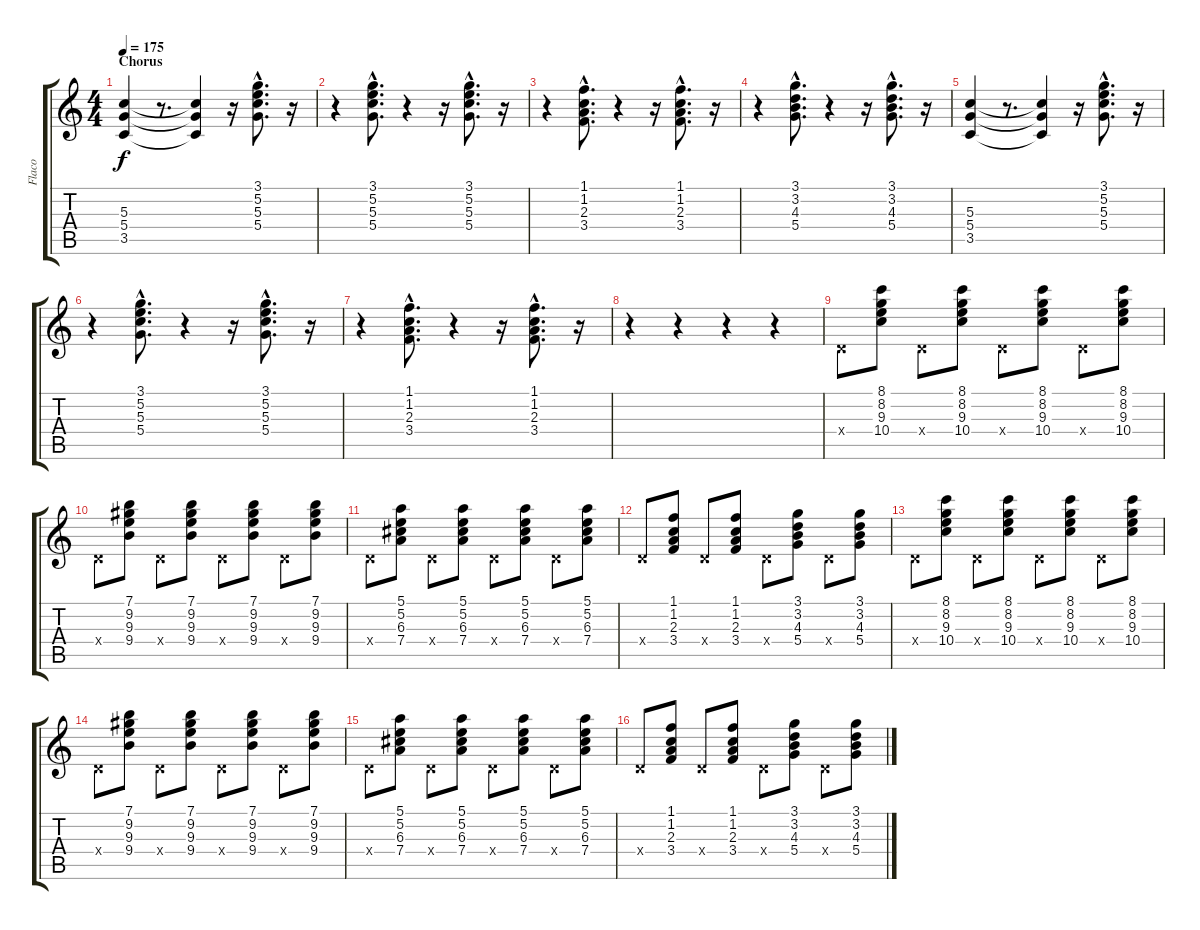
\track ("Flaco" "Flaco") {instrument acousticguitarnylon}
\staff {score tabs}
\tuning (E4 B3 G3 D3 A2 E2) {hide}
\ts (4 4)
\section ("" "Chorus")
\tempo 175
\clef g2
\ks c
(5.3 5.4 3.5).4{dy f volume 8 instrument distortionguitar} r.8{d} (5.3{t} 5.4{t} 3.5{t}).4 r.16 (3.1{hac} 5.2{hac} 5.3{hac} 5.4{hac}).8{d} r.16 |
r.4 (3.1{hac} 5.2{hac} 5.3{hac} 5.4{hac}).8{d} r.4 r.16 (3.1{hac} 5.2{hac} 5.3{hac} 5.4{hac}).8{d} r.16 |
r.4 (1.1{hac} 1.2{hac} 2.3{hac} 3.4{hac}).8{d} r.4 r.16 (1.1{hac} 1.2{hac} 2.3{hac} 3.4{hac}).8{d} r.16 |
r.4 (3.1{hac} 3.2{hac} 4.3{hac} 5.4{hac}).8{d} r.4 r.16 (3.1{hac} 3.2{hac} 4.3{hac} 5.4{hac}).8{d} r.16 |
(5.3 5.4 3.5).4 r.8{d} (5.3{t} 5.4{t} 3.5{t}).4 r.16 (3.1{hac} 5.2{hac} 5.3{hac} 5.4{hac}).8{d} r.16 |
r.4 (3.1{hac} 5.2{hac} 5.3{hac} 5.4{hac}).8{d} r.4 r.16 (3.1{hac} 5.2{hac} 5.3{hac} 5.4{hac}).8{d} r.16 |
r.4 (1.1{hac} 1.2{hac} 2.3{hac} 3.4{hac}).8{d} r.4 r.16 (1.1{hac} 1.2{hac} 2.3{hac} 3.4{hac}).8{d} r.16 |
r.4 r.4 r.4 r.4 |
0.4{x}.8{volume 10 instrument acousticguitarnylon} (8.1 8.2 9.3 10.4).8 0.4{x}.8 (8.1 8.2 9.3 10.4).8 0.4{x}.8 (8.1 8.2 9.3 10.4).8 0.4{x}.8 (8.1 8.2 9.3 10.4).8 |
0.4{x}.8 (7.1 9.2 9.3 9.4).8 0.4{x}.8 (7.1 9.2 9.3 9.4).8 0.4{x}.8 (7.1 9.2 9.3 9.4).8 0.4{x}.8 (7.1 9.2 9.3 9.4).8 |
0.4{x}.8 (5.1 5.2 6.3 7.4).8 0.4{x}.8 (5.1 5.2 6.3 7.4).8 0.4{x}.8 (5.1 5.2 6.3 7.4).8 0.4{x}.8 (5.1 5.2 6.3 7.4).8 |
0.4{x}.8 (1.1 1.2 2.3 3.4).8 0.4{x}.8 (1.1 1.2 2.3 3.4).8 0.4{x}.8 (3.1 3.2 4.3 5.4).8 0.4{x}.8 (3.1 3.2 4.3 5.4).8 |
0.4{x}.8 (8.1 8.2 9.3 10.4).8 0.4{x}.8 (8.1 8.2 9.3 10.4).8 0.4{x}.8 (8.1 8.2 9.3 10.4).8 0.4{x}.8 (8.1 8.2 9.3 10.4).8 |
0.4{x}.8 (7.1 9.2 9.3 9.4).8 0.4{x}.8 (7.1 9.2 9.3 9.4).8 0.4{x}.8 (7.1 9.2 9.3 9.4).8 0.4{x}.8 (7.1 9.2 9.3 9.4).8 |
0.4{x}.8 (5.1 5.2 6.3 7.4).8 0.4{x}.8 (5.1 5.2 6.3 7.4).8 0.4{x}.8 (5.1 5.2 6.3 7.4).8 0.4{x}.8 (5.1 5.2 6.3 7.4).8 |
0.4{x}.8 (1.1 1.2 2.3 3.4).8 0.4{x}.8 (1.1 1.2 2.3 3.4).8 0.4{x}.8 (3.1 3.2 4.3 5.4).8 0.4{x}.8 (3.1 3.2 4.3 5.4).8
